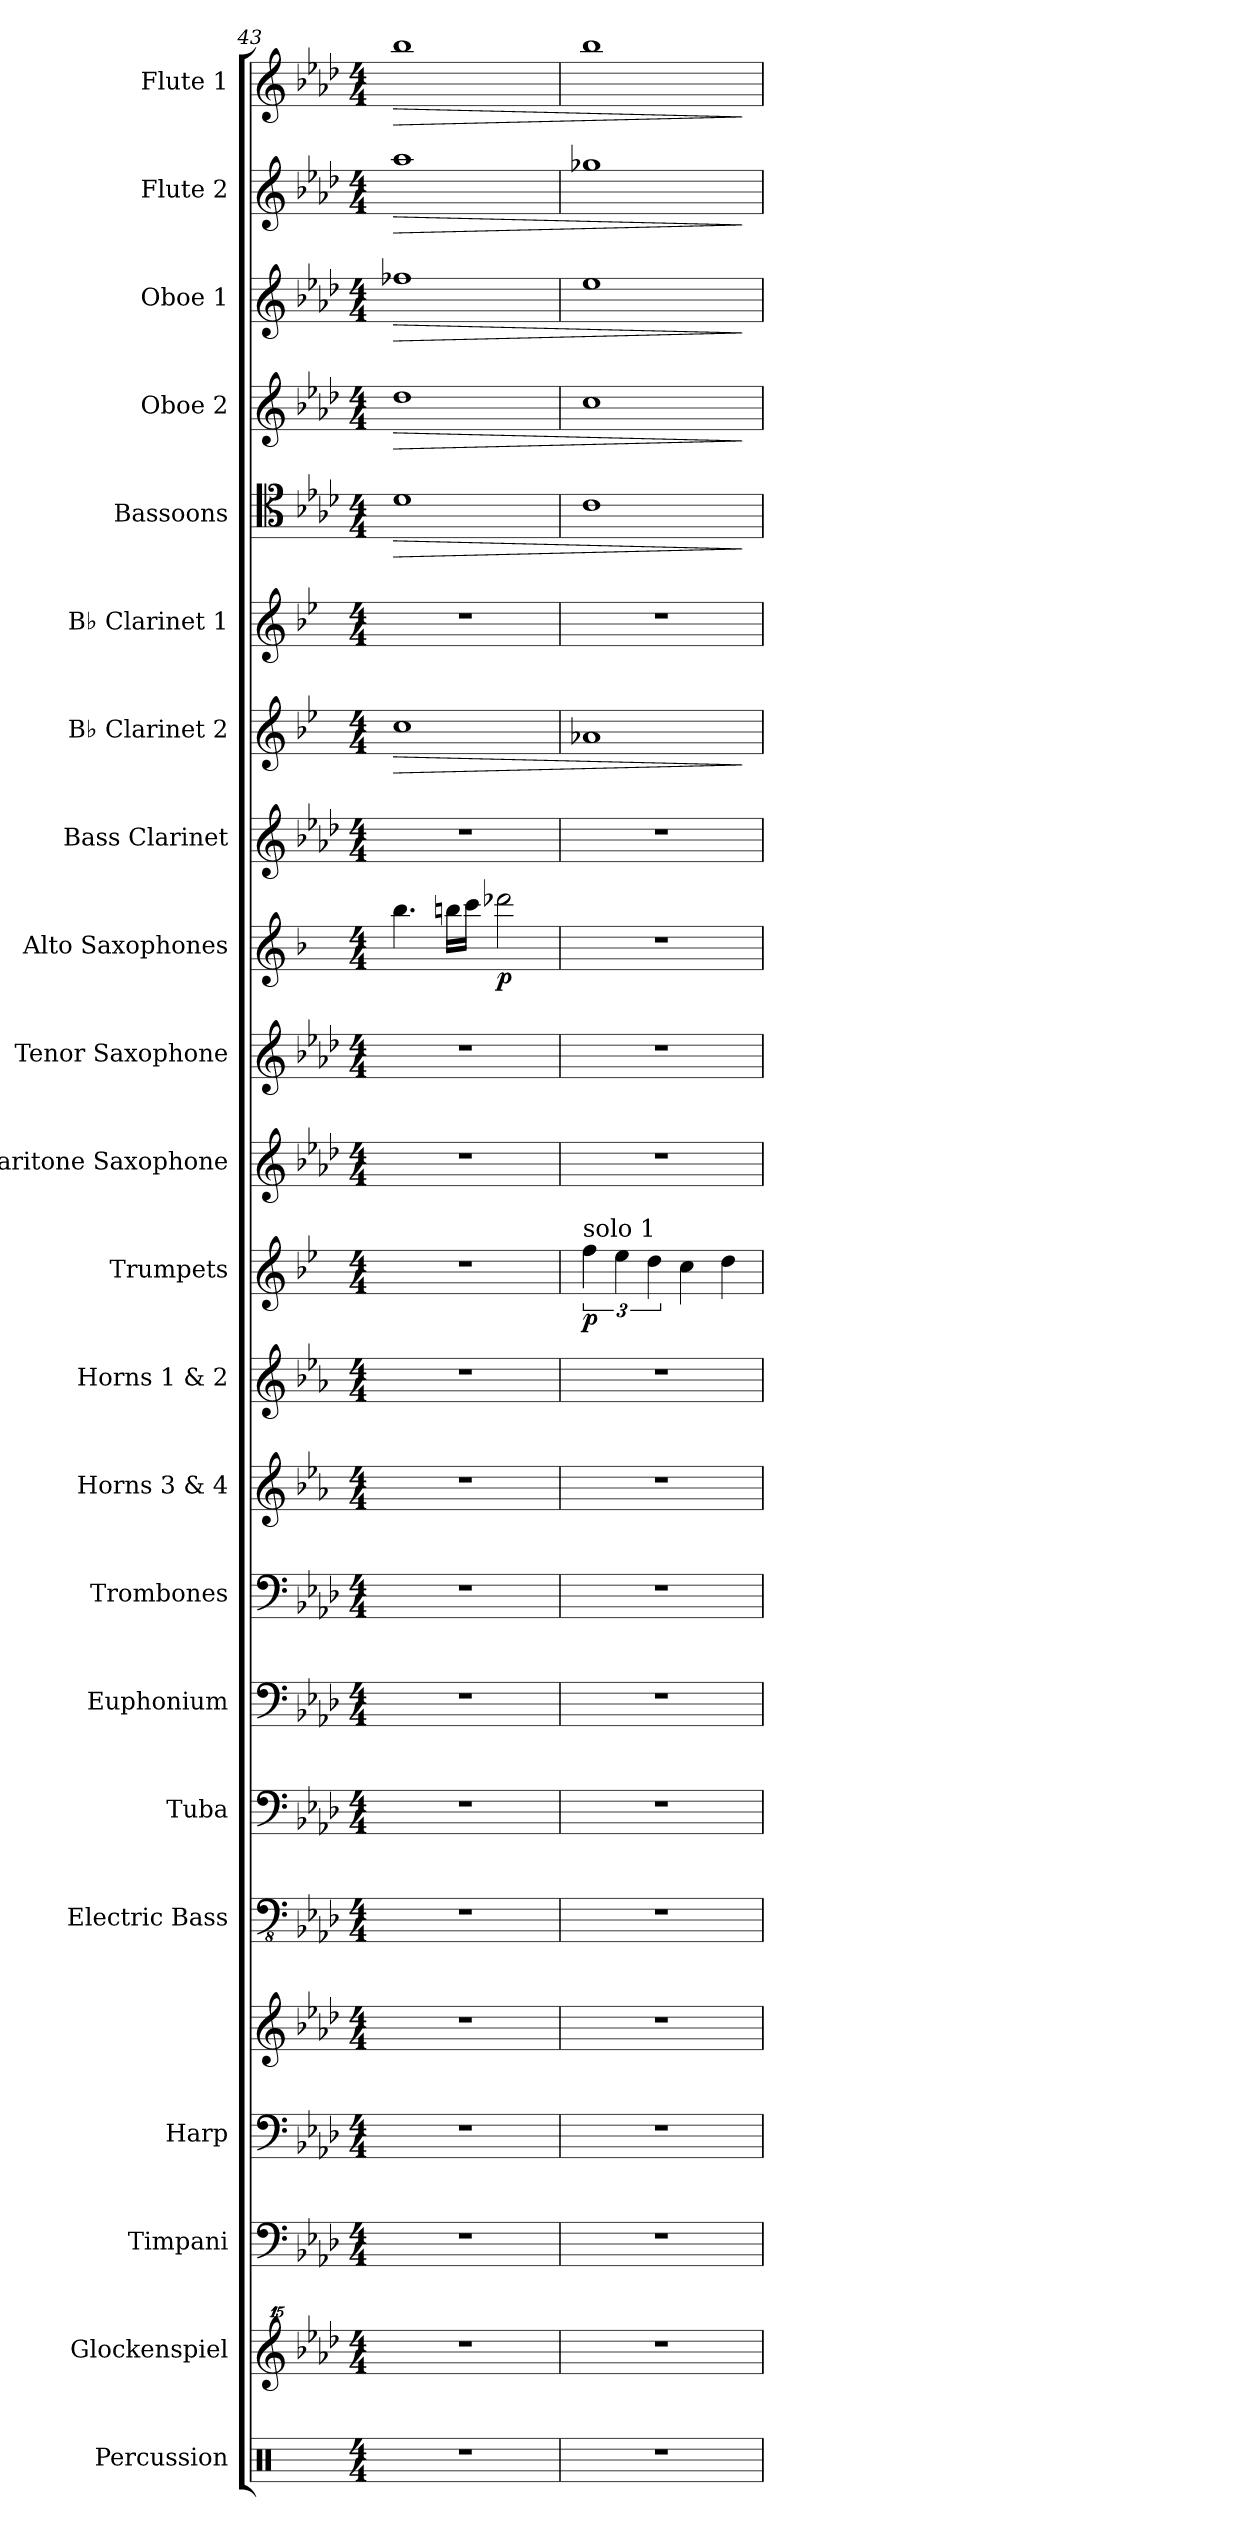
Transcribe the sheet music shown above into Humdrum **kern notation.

**kern	**kern	**kern	**kern	**kern	**kern	**kern	**kern	**kern	**kern	**kern	**kern	**dynam	**kern	**kern	**kern	**dynam	**kern	**kern	**dynam	**kern	**kern	**dynam	**kern	**dynam	**kern	**dynam	**kern	**dynam	**kern	**dynam
*part22	*part21	*part20	*part19	*part19	*part18	*part17	*part16	*part15	*part14	*part13	*part12	*part12	*part11	*part10	*part9	*part9	*part8	*part7	*part7	*part6	*part5	*part5	*part4	*part4	*part3	*part3	*part2	*part2	*part1	*part1
*staff23	*staff22	*staff21	*staff20	*staff19	*staff18	*staff17	*staff16	*staff15	*staff14	*staff13	*staff12	*staff12	*staff11	*staff10	*staff9	*staff9	*staff8	*staff7	*staff7	*staff6	*staff5	*staff5	*staff4	*staff4	*staff3	*staff3	*staff2	*staff2	*staff1	*staff1
*I"Percussion	*I"Glockenspiel	*I"Timpani	*I"Harp	*	*I"Electric Bass	*I"Tuba	*I"Euphonium	*I"Trombones	*I"Horns 3 &amp; 4	*I"Horns 1 &amp; 2	*I"Trumpets	*	*I"Baritone Saxophone	*I"Tenor Saxophone	*I"Alto Saxophones	*	*I"Bass Clarinet	*I"B♭ Clarinet 2	*	*I"B♭ Clarinet 1	*I"Bassoons	*	*I"Oboe 2	*	*I"Oboe 1	*	*I"Flute 2	*	*I"Flute 1	*
*I'Perc.	*I'Glk.	*I'Timp.	*I'Hrp.	*	*I'El. B.	*I'Tba.	*I'Euph.	*I'Tbns.	*I'Hns. 3/4	*I'Hns. 1/2	*I'Tpts.	*	*I'Bar. Sax.	*I'T. Sax.	*I'A. Saxes.	*	*I'B. Cl.	*I'B♭ Cl. 2	*	*I'B♭ Cl. 1	*I'Bsns.	*	*I'Ob. 2	*	*I'Ob. 1	*	*I'Fl. 2	*	*I'Fl. 1	*
*clefX	*clefG^^2	*clefF4	*clefF4	*clefG2	*clefFv4	*clefF4	*clefF4	*clefF4	*clefG2	*clefG2	*clefG2	*	*clefG2	*clefG2	*clefG2	*	*clefG2	*clefG2	*	*clefG2	*clefC4	*	*clefG2	*	*clefG2	*	*clefG2	*	*clefG2	*
*	*	*	*	*	*	*	*	*	*ITrd4c7	*ITrd4c7	*ITrd1c2	*	*ITrd12c21	*ITrd8c14	*ITrd5c9	*	*ITrd8c14	*ITrd1c2	*	*ITrd1c2	*	*	*	*	*	*	*	*	*	*
*k[]	*k[b-e-a-d-]	*k[b-e-a-d-]	*k[b-e-a-d-]	*k[b-e-a-d-]	*k[b-e-a-d-]	*k[b-e-a-d-]	*k[b-e-a-d-]	*k[b-e-a-d-]	*k[b-e-a-d-]	*k[b-e-a-d-]	*k[b-e-a-d-]	*	*k[b-e-a-d-]	*k[b-e-a-d-]	*k[b-e-a-d-]	*	*k[b-e-a-d-]	*k[b-e-a-d-]	*	*k[b-e-a-d-]	*k[b-e-a-d-]	*	*k[b-e-a-d-]	*	*k[b-e-a-d-]	*	*k[b-e-a-d-]	*	*k[b-e-a-d-]	*
*M4/4	*M4/4	*M4/4	*M4/4	*M4/4	*M4/4	*M4/4	*M4/4	*M4/4	*M4/4	*M4/4	*M4/4	*	*M4/4	*M4/4	*M4/4	*	*M4/4	*M4/4	*	*M4/4	*M4/4	*	*M4/4	*	*M4/4	*	*M4/4	*	*M4/4	*
=43	=43	=43	=43	=43	=43	=43	=43	=43	=43	=43	=43	=43	=43	=43	=43	=43	=43	=43	=43	=43	=43	=43	=43	=43	=43	=43	=43	=43	=43	=43
!	!	!	!	!	!	!	!	!	!	!	!	!	!	!	!	!	!	!	!LO:HP:b	!	!	!LO:HP:b	!	!LO:HP:b	!	!LO:HP:b	!	!LO:HP:b	!	!LO:HP:b
1r	1r	1r	1r	1r	1r	1r	1r	1r	1r	1r	1r	.	1r	1r	4.dd-\	.	1r	1b-	>	1r	1d-	>	1dd-	>	1ff-X	>	1aa-	>	1bb-	>
.	.	.	.	.	.	.	.	.	.	.	.	.	.	.	16ddn\LL	.	.	.	.	.	.	.	.	.	.	.	.	.	.	.
.	.	.	.	.	.	.	.	.	.	.	.	.	.	.	16ee-\JJ	.	.	.	.	.	.	.	.	.	.	.	.	.	.	.
!	!	!	!	!	!	!	!	!	!	!	!	!	!	!	!	!LO:DY:b	!	!	!	!	!	!	!	!	!	!	!	!	!	!
.	.	.	.	.	.	.	.	.	.	.	.	.	.	.	2ff-X\	p	.	.	.	.	.	.	.	.	.	.	.	.	.	.
=44	=44	=44	=44	=44	=44	=44	=44	=44	=44	=44	=44	=44	=44	=44	=44	=44	=44	=44	=44	=44	=44	=44	=44	=44	=44	=44	=44	=44	=44	=44
!	!	!	!	!	!	!	!	!	!	!	!LO:TX:a:t=solo 1	!	!	!	!	!	!	!	!	!	!	!	!	!	!	!	!	!	!	!
!	!	!	!	!	!	!	!	!	!	!	!	!LO:DY:b	!	!	!	!	!	!	!	!	!	!	!	!	!	!	!	!	!	!
1r	1r	1r	1r	1r	1r	1r	1r	1r	1r	1r	6ee-\	p	1r	1r	1r	.	1r	1g-X	.	1r	1c	.	1cc	.	1ee-	.	1gg-X	.	1bb-	.
.	.	.	.	.	.	.	.	.	.	.	6dd-\	.	.	.	.	.	.	.	.	.	.	.	.	.	.	.	.	.	.	.
.	.	.	.	.	.	.	.	.	.	.	6cc\	.	.	.	.	.	.	.	.	.	.	.	.	.	.	.	.	.	.	.
.	.	.	.	.	.	.	.	.	.	.	4b-\	.	.	.	.	.	.	.	.	.	.	.	.	.	.	.	.	.	.	.
.	.	.	.	.	.	.	.	.	.	.	4cc\	.	.	.	.	.	.	.	.	.	.	.	.	.	.	.	.	.	.	.
.	.	.	.	.	.	.	.	.	.	.	.	.	.	.	.	.	.	.	]	.	.	]	.	]	.	]	.	]	.	]
=	=	=	=	=	=	=	=	=	=	=	=	=	=	=	=	=	=	=	=	=	=	=	=	=	=	=	=	=	=	=
*-	*-	*-	*-	*-	*-	*-	*-	*-	*-	*-	*-	*-	*-	*-	*-	*-	*-	*-	*-	*-	*-	*-	*-	*-	*-	*-	*-	*-	*-	*-
